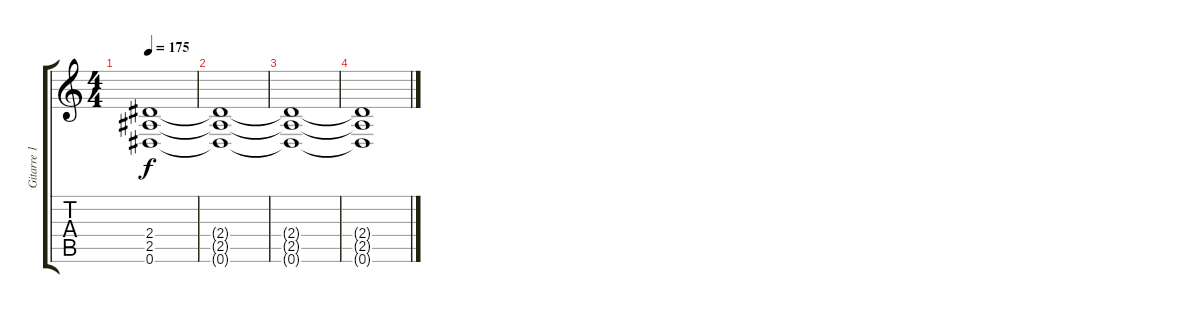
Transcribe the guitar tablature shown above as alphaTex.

\track ("Gitarre 1" "Gitarre 1") {instrument distortionguitar}
\staff {score tabs}
\tuning (Eb4 Bb3 Gb3 Db3 Ab2 Eb2) {hide}
\ts (4 4)
\tempo 175
\clef g2
\ks c
(2.4 2.5 0.6).1{dy f} |
(2.4{t} 2.5{t} 0.6{t}).1 |
(2.4{t} 2.5{t} 0.6{t}).1{volume 4} |
(2.4{t} 2.5{t} 0.6{t}).1
